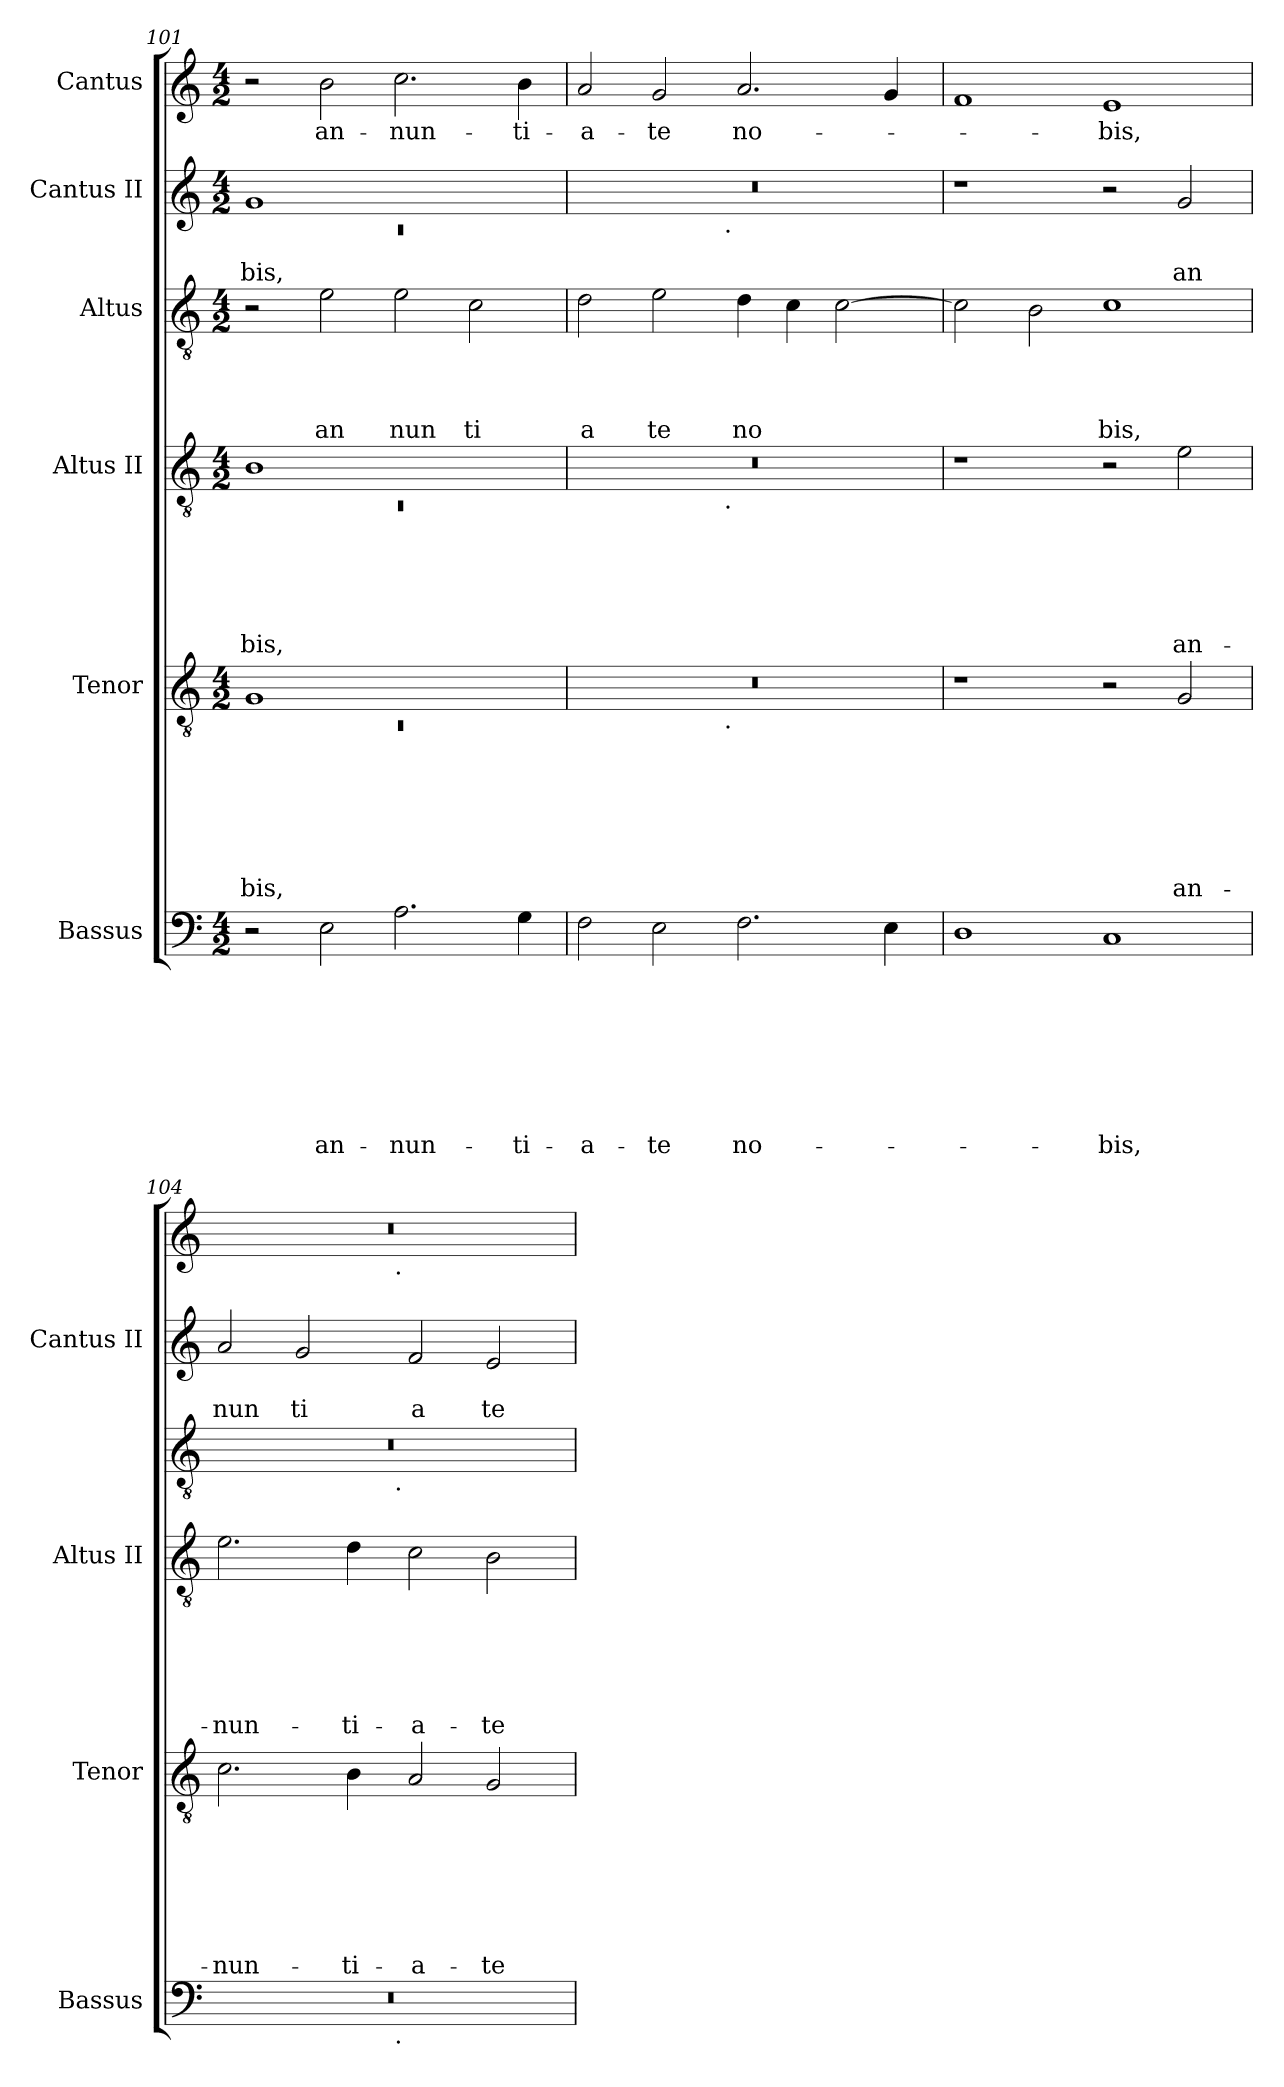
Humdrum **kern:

**kern	**text	**text	**text	**text	**text	**text	**text	**text	**kern	**text	**text	**text	**text	**text	**text	**text	**kern	**text	**text	**text	**text	**text	**text	**kern	**text	**text	**text	**text	**kern	**text	**text	**kern	**text
*part6	*part6	*part6	*part6	*part6	*part6	*part6	*part6	*part6	*part5	*part5	*part5	*part5	*part5	*part5	*part5	*part5	*part4	*part4	*part4	*part4	*part4	*part4	*part4	*part3	*part3	*part3	*part3	*part3	*part2	*part2	*part2	*part1	*part1
*staff6	*staff6	*staff6	*staff6	*staff6	*staff6	*staff6	*staff6	*staff6	*staff5	*staff5	*staff5	*staff5	*staff5	*staff5	*staff5	*staff5	*staff4	*staff4	*staff4	*staff4	*staff4	*staff4	*staff4	*staff3	*staff3	*staff3	*staff3	*staff3	*staff2	*staff2	*staff2	*staff1	*staff1
*I"Bassus	*	*	*	*	*	*	*	*	*I"Tenor	*	*	*	*	*	*	*	*I"Altus II	*	*	*	*	*	*	*I"Altus	*	*	*	*	*I"Cantus II	*	*	*I"Cantus	*
*I'Bassus	*	*	*	*	*	*	*	*	*I'Tenor	*	*	*	*	*	*	*	*I'Altus II	*	*	*	*	*	*	*	*	*	*	*	*I'Cantus II	*	*	*	*
*clefF4	*	*	*	*	*	*	*	*	*clefGv2	*	*	*	*	*	*	*	*clefGv2	*	*	*	*	*	*	*clefGv2	*	*	*	*	*clefG2	*	*	*clefG2	*
*k[]	*	*	*	*	*	*	*	*	*k[]	*	*	*	*	*	*	*	*k[]	*	*	*	*	*	*	*k[]	*	*	*	*	*k[]	*	*	*k[]	*
*C:	*	*	*	*	*	*	*	*	*C:	*	*	*	*	*	*	*	*C:	*	*	*	*	*	*	*C:	*	*	*	*	*C:	*	*	*C:	*
*M4/2	*	*	*	*	*	*	*	*	*M4/2	*	*	*	*	*	*	*	*M4/2	*	*	*	*	*	*	*M4/2	*	*	*	*	*M4/2	*	*	*M4/2	*
=101	=101	=101	=101	=101	=101	=101	=101	=101	=101	=101	=101	=101	=101	=101	=101	=101	=101	=101	=101	=101	=101	=101	=101	=101	=101	=101	=101	=101	=101	=101	=101	=101	=101
*	*	*	*	*	*	*	*	*	*^	*	*	*	*	*	*	*	*^	*	*	*	*	*	*	*	*	*	*	*	*^	*	*	*	*
!	!	!	!	!	!	!	!	!	!	!LO:N:vis=1	!	!	!	!	!	!	!LO:LY:b	!	!LO:N:vis=1	!	!	!	!	!	!LO:LY:b	!	!	!	!	!	!	!LO:N:vis=1	!	!LO:LY:b	!	!
2r	.	.	.	.	.	.	.	.	1G	0rC	.	.	.	.	.	.	-bis,	1B	0rC	.	.	.	.	.	-bis,	2r	.	.	.	.	1g	0rc	.	bis,	2r	.
!	!	!	!	!	!	!	!	!LO:LY:b	!	!	!	!	!	!	!	!	!	!	!	!	!	!	!	!	!	!	!	!	!	!LO:LY:b	!	!	!	!	!	!LO:LY:b
2E\	.	.	.	.	.	.	.	an-	.	.	.	.	.	.	.	.	.	.	.	.	.	.	.	.	.	2e\	.	.	.	an	.	.	.	.	2b\	an-
!	!	!	!	!	!	!	!	!LO:LY:b	!	!	!	!	!	!	!	!	!	!	!	!	!	!	!	!	!	!	!	!	!	!LO:LY:b	!	!	!	!	!	!LO:LY:b
2.A\	.	.	.	.	.	.	.	-nun-	1ryy	.	.	.	.	.	.	.	.	1ryy	.	.	.	.	.	.	.	2e\	.	.	.	nun	1ryy	.	.	.	2.cc\	-nun-
!	!	!	!	!	!	!	!	!	!	!	!	!	!	!	!	!	!	!	!	!	!	!	!	!	!	!	!	!	!	!LO:LY:b	!	!	!	!	!	!
.	.	.	.	.	.	.	.	.	.	.	.	.	.	.	.	.	.	.	.	.	.	.	.	.	.	2c\	.	.	.	ti	.	.	.	.	.	.
!	!	!	!	!	!	!	!	!LO:LY:b	!	!	!	!	!	!	!	!	!	!	!	!	!	!	!	!	!	!	!	!	!	!	!	!	!	!	!	!LO:LY:b
4G\	.	.	.	.	.	.	.	-ti-	.	.	.	.	.	.	.	.	.	.	.	.	.	.	.	.	.	.	.	.	.	.	.	.	.	.	4b\	-ti-
=102	=102	=102	=102	=102	=102	=102	=102	=102	=102	=102	=102	=102	=102	=102	=102	=102	=102	=102	=102	=102	=102	=102	=102	=102	=102	=102	=102	=102	=102	=102	=102	=102	=102	=102	=102	=102
!	!	!	!	!	!	!	!	!LO:LY:b	!	!	!	!	!	!	!	!	!	!	!	!	!	!	!	!	!	!	!	!	!	!LO:LY:b	!	!	!	!	!	!LO:LY:b
2F\	.	.	.	.	.	.	.	-a-	0r	2ryy	.	.	.	.	.	.	.	0r	2ryy	.	.	.	.	.	.	2d\	.	.	.	a	0r	2ryy	.	.	2a/	-a-
!	!	!	!	!	!	!	!	!LO:LY:b	!	!	!	!	!	!	!	!	!	!	!	!	!	!	!	!	!	!	!	!	!	!LO:LY:b	!	!	!	!	!	!LO:LY:b
2E\	.	.	.	.	.	.	.	-te	.	4...ryy	.	.	.	.	.	.	.	.	4...ryy	.	.	.	.	.	.	2e\	.	.	.	te	.	4...ryy	.	.	2g/	-te
!	!	!	!	!	!	!	!	!	!	!	!	!	!	!	!	!	!	!	!	!	!	!	!	!	!	!	!	!	!	!	!	!LO:TX:b:t=.	!	!	!	!
!	!	!	!	!	!	!	!	!	!	!	!	!	!	!	!	!	!	!	!LO:TX:b:t=.	!	!	!	!	!	!	!	!	!	!	!	!	!	!	!	!	!
!	!	!	!	!	!	!	!	!	!	!LO:TX:b:t=.	!	!	!	!	!	!	!	!	!	!	!	!	!	!	!	!	!	!	!	!	!	!	!	!	!	!
.	.	.	.	.	.	.	.	.	.	1ryy	.	.	.	.	.	.	.	.	1ryy	.	.	.	.	.	.	.	.	.	.	.	.	1ryy	.	.	.	.
!	!	!	!	!	!	!	!	!LO:LY:b	!	!	!	!	!	!	!	!	!	!	!	!	!	!	!	!	!	!	!	!	!	!LO:LY:b	!	!	!	!	!	!LO:LY:b
2.F\	.	.	.	.	.	.	.	no-	.	.	.	.	.	.	.	.	.	.	.	.	.	.	.	.	.	4d\	.	.	.	no	.	.	.	.	2.a</	no-
.	.	.	.	.	.	.	.	.	.	.	.	.	.	.	.	.	.	.	.	.	.	.	.	.	.	4c\	.	.	.	.	.	.	.	.	.	.
.	.	.	.	.	.	.	.	.	.	.	.	.	.	.	.	.	.	.	.	.	.	.	.	.	.	[>2c\	.	.	.	.	.	.	.	.	.	.
4E\	.	.	.	.	.	.	.	.	.	.	.	.	.	.	.	.	.	.	.	.	.	.	.	.	.	.	.	.	.	.	.	.	.	.	4g/	.
.	.	.	.	.	.	.	.	.	.	32ryy	.	.	.	.	.	.	.	.	32ryy	.	.	.	.	.	.	.	.	.	.	.	.	32ryy	.	.	.	.
*	*	*	*	*	*	*	*	*	*v	*v	*	*	*	*	*	*	*	*	*	*	*	*	*	*	*	*	*	*	*	*	*v	*v	*	*	*	*
*	*	*	*	*	*	*	*	*	*	*	*	*	*	*	*	*	*v	*v	*	*	*	*	*	*	*	*	*	*	*	*	*	*	*	*
=103	=103	=103	=103	=103	=103	=103	=103	=103	=103	=103	=103	=103	=103	=103	=103	=103	=103	=103	=103	=103	=103	=103	=103	=103	=103	=103	=103	=103	=103	=103	=103	=103	=103
1D	.	.	.	.	.	.	.	.	1r	.	.	.	.	.	.	.	1r	.	.	.	.	.	.	2c\]	.	.	.	.	1r	.	.	1f	.
.	.	.	.	.	.	.	.	.	.	.	.	.	.	.	.	.	.	.	.	.	.	.	.	2B\	.	.	.	.	.	.	.	.	.
!	!	!	!	!	!	!	!	!LO:LY:b	!	!	!	!	!	!	!	!	!	!	!	!	!	!	!	!	!	!	!	!LO:LY:b	!	!	!	!	!LO:LY:b
1C	.	.	.	.	.	.	.	-bis,	2r	.	.	.	.	.	.	.	2r	.	.	.	.	.	.	1c	.	.	.	bis,	2r	.	.	1e	-bis,
!	!	!	!	!	!	!	!	!	!	!	!	!	!	!	!	!LO:LY:b	!	!	!	!	!	!	!LO:LY:b	!	!	!	!	!	!	!	!LO:LY:b	!	!
.	.	.	.	.	.	.	.	.	2G/	.	.	.	.	.	.	an-	2e\	.	.	.	.	.	an-	.	.	.	.	.	2g/	.	an	.	.
=104	=104	=104	=104	=104	=104	=104	=104	=104	=104	=104	=104	=104	=104	=104	=104	=104	=104	=104	=104	=104	=104	=104	=104	=104	=104	=104	=104	=104	=104	=104	=104	=104	=104
!	!	!	!	!	!	!	!	!	!	!	!	!	!	!	!	!LO:LY:b	!	!	!	!	!	!	!LO:LY:b	!	!	!	!	!	!	!	!LO:LY:b	!	!
*^	*	*	*	*	*	*	*	*	*	*	*	*	*	*	*	*	*	*	*	*	*	*	*	*^	*	*	*	*	*	*	*	*^	*
0r	2ryy	.	.	.	.	.	.	.	.	2.c\	.	.	.	.	.	.	-nun-	2.e\	.	.	.	.	.	-nun-	0r	2ryy	.	.	.	.	2a/	.	nun	0r	2ryy	.
!	!	!	!	!	!	!	!	!	!	!	!	!	!	!	!	!	!	!	!	!	!	!	!	!	!	!	!	!	!	!	!	!	!LO:LY:b	!	!	!
.	4...ryy	.	.	.	.	.	.	.	.	.	.	.	.	.	.	.	.	.	.	.	.	.	.	.	.	4...ryy	.	.	.	.	2g/	.	ti	.	4...ryy	.
!	!	!	!	!	!	!	!	!	!	!	!	!	!	!	!	!	!LO:LY:b	!	!	!	!	!	!	!LO:LY:b	!	!	!	!	!	!	!	!	!	!	!	!
.	.	.	.	.	.	.	.	.	.	4B\	.	.	.	.	.	.	-ti-	4d\	.	.	.	.	.	-ti-	.	.	.	.	.	.	.	.	.	.	.	.
!	!	!	!	!	!	!	!	!	!	!	!	!	!	!	!	!	!	!	!	!	!	!	!	!	!	!	!	!	!	!	!	!	!	!	!LO:TX:b:t=.	!
!	!	!	!	!	!	!	!	!	!	!	!	!	!	!	!	!	!	!	!	!	!	!	!	!	!	!LO:TX:b:t=.	!	!	!	!	!	!	!	!	!	!
!	!LO:TX:b:t=.	!	!	!	!	!	!	!	!	!	!	!	!	!	!	!	!	!	!	!	!	!	!	!	!	!	!	!	!	!	!	!	!	!	!	!
.	1ryy	.	.	.	.	.	.	.	.	.	.	.	.	.	.	.	.	.	.	.	.	.	.	.	.	1ryy	.	.	.	.	.	.	.	.	1ryy	.
!	!	!	!	!	!	!	!	!	!	!	!	!	!	!	!	!	!LO:LY:b	!	!	!	!	!	!	!LO:LY:b	!	!	!	!	!	!	!	!	!LO:LY:b	!	!	!
.	.	.	.	.	.	.	.	.	.	2A/	.	.	.	.	.	.	-a-	2c\	.	.	.	.	.	-a-	.	.	.	.	.	.	2f/	.	a	.	.	.
!	!	!	!	!	!	!	!	!	!	!	!	!	!	!	!	!	!LO:LY:b	!	!	!	!	!	!	!LO:LY:b	!	!	!	!	!	!	!	!	!LO:LY:b	!	!	!
.	.	.	.	.	.	.	.	.	.	2G/	.	.	.	.	.	.	-te	2B\	.	.	.	.	.	-te	.	.	.	.	.	.	2e/	.	te	.	.	.
.	32ryy	.	.	.	.	.	.	.	.	.	.	.	.	.	.	.	.	.	.	.	.	.	.	.	.	32ryy	.	.	.	.	.	.	.	.	32ryy	.
*v	*v	*	*	*	*	*	*	*	*	*	*	*	*	*	*	*	*	*	*	*	*	*	*	*	*v	*v	*	*	*	*	*	*	*	*v	*v	*
=	=	=	=	=	=	=	=	=	=	=	=	=	=	=	=	=	=	=	=	=	=	=	=	=	=	=	=	=	=	=	=	=	=
*-	*-	*-	*-	*-	*-	*-	*-	*-	*-	*-	*-	*-	*-	*-	*-	*-	*-	*-	*-	*-	*-	*-	*-	*-	*-	*-	*-	*-	*-	*-	*-	*-	*-
